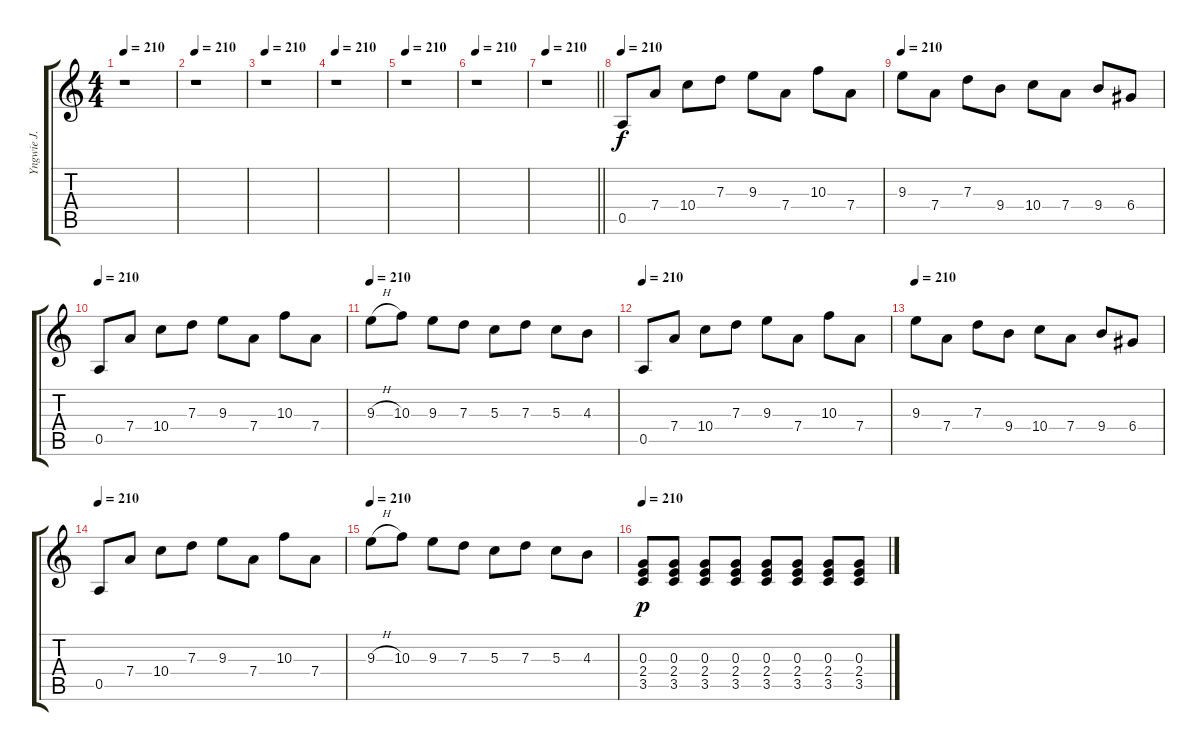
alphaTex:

\track ("Yngwie J. Malmsteen (Acoustic Guitar I)" "Yngwie J. ") {instrument acousticguitarsteel}
\staff {score tabs}
\tuning (E4 B3 G3 D3 A2 E2) {hide}
\ts (4 4)
\tempo 210
\clef g2
\ks c
r.1{dy f} |
\tempo 210
r.1 |
\tempo 210
r.1 |
\tempo 210
r.1 |
\tempo 210
r.1 |
\tempo 210
r.1 |
\tempo 210
\barLineRight lightlight
r.1 |
\tempo 210
0.5.8 7.4.8 10.4.8 7.3.8 9.3.8 7.4.8 10.3.8 7.4.8 |
\tempo 210
9.3.8 7.4.8 7.3.8 9.4.8 10.4.8 7.4.8 9.4.8 6.4.8 |
\tempo 210
0.5.8 7.4.8 10.4.8 7.3.8 9.3.8 7.4.8 10.3.8 7.4.8 |
\tempo 210
9.3{h}.8 10.3.8 9.3.8 7.3.8 5.3.8 7.3.8 5.3.8 4.3.8 |
\tempo 210
0.5.8 7.4.8 10.4.8 7.3.8 9.3.8 7.4.8 10.3.8 7.4.8 |
\tempo 210
9.3.8 7.4.8 7.3.8 9.4.8 10.4.8 7.4.8 9.4.8 6.4.8 |
\tempo 210
0.5.8 7.4.8 10.4.8 7.3.8 9.3.8 7.4.8 10.3.8 7.4.8 |
\tempo 210
9.3{h}.8 10.3.8 9.3.8 7.3.8 5.3.8 7.3.8 5.3.8 4.3.8 |
\tempo 210
(0.3 2.4 3.5).8{dy p} (0.3 2.4 3.5).8 (0.3 2.4 3.5).8 (0.3 2.4 3.5).8 (0.3 2.4 3.5).8 (0.3 2.4 3.5).8 (0.3 2.4 3.5).8 (0.3 2.4 3.5).8
